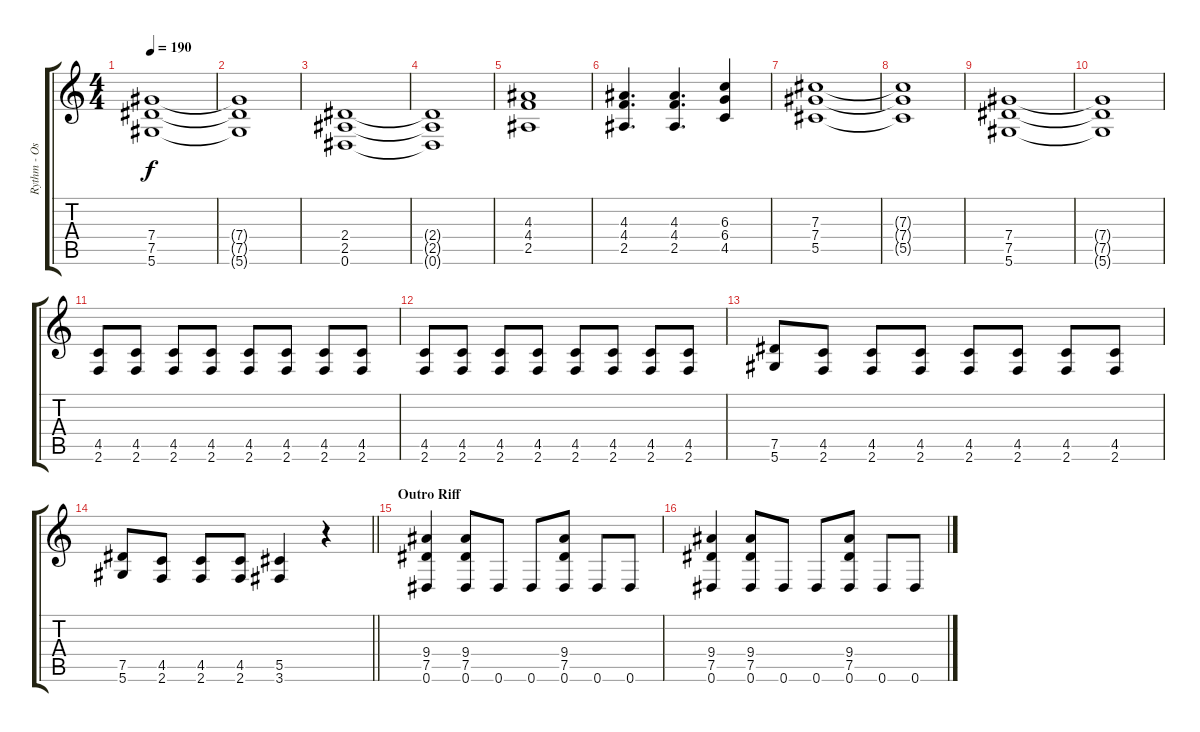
\track ("Rythm - Oscar Dronjak" "Rythm - Os") {instrument distortionguitar}
\staff {score tabs}
\tuning (Eb4 Bb3 Gb3 Db3 Ab2 Eb2) {hide}
\ts (4 4)
\tempo 190
\clef g2
\ks c
(7.4 7.5 5.6).1{dy f} |
(7.4{t} 7.5{t} 5.6{t}).1 |
(2.4 2.5 0.6).1 |
(2.4{t} 2.5{t} 0.6{t}).1 |
(4.3 4.4 2.5).1 |
(4.3 4.4 2.5).4{d} (4.3 4.4 2.5).4{d} (6.3 6.4 4.5).4 |
(7.3 7.4 5.5).1 |
(7.3{t} 7.4{t} 5.5{t}).1 |
(7.4 7.5 5.6).1 |
(7.4{t} 7.5{t} 5.6{t}).1 |
(4.5 2.6).8 (4.5 2.6).8 (4.5 2.6).8 (4.5 2.6).8 (4.5 2.6).8 (4.5 2.6).8 (4.5 2.6).8 (4.5 2.6).8 |
(4.5 2.6).8 (4.5 2.6).8 (4.5 2.6).8 (4.5 2.6).8 (4.5 2.6).8 (4.5 2.6).8 (4.5 2.6).8 (4.5 2.6).8 |
(7.5 5.6).8 (4.5 2.6).8 (4.5 2.6).8 (4.5 2.6).8 (4.5 2.6).8 (4.5 2.6).8 (4.5 2.6).8 (4.5 2.6).8 |
\barLineRight lightlight
(7.5 5.6).8 (4.5 2.6).8 (4.5 2.6).8 (4.5 2.6).8 (5.5 3.6).4 r.4 |
\section ("" "Outro Riff")
(9.4 7.5 0.6).4 (9.4 7.5 0.6).8 0.6.8 0.6.8 (9.4 7.5 0.6).8 0.6.8 0.6.8 |
(9.4 7.5 0.6).4 (9.4 7.5 0.6).8 0.6.8 0.6.8 (9.4 7.5 0.6).8 0.6.8 0.6.8
